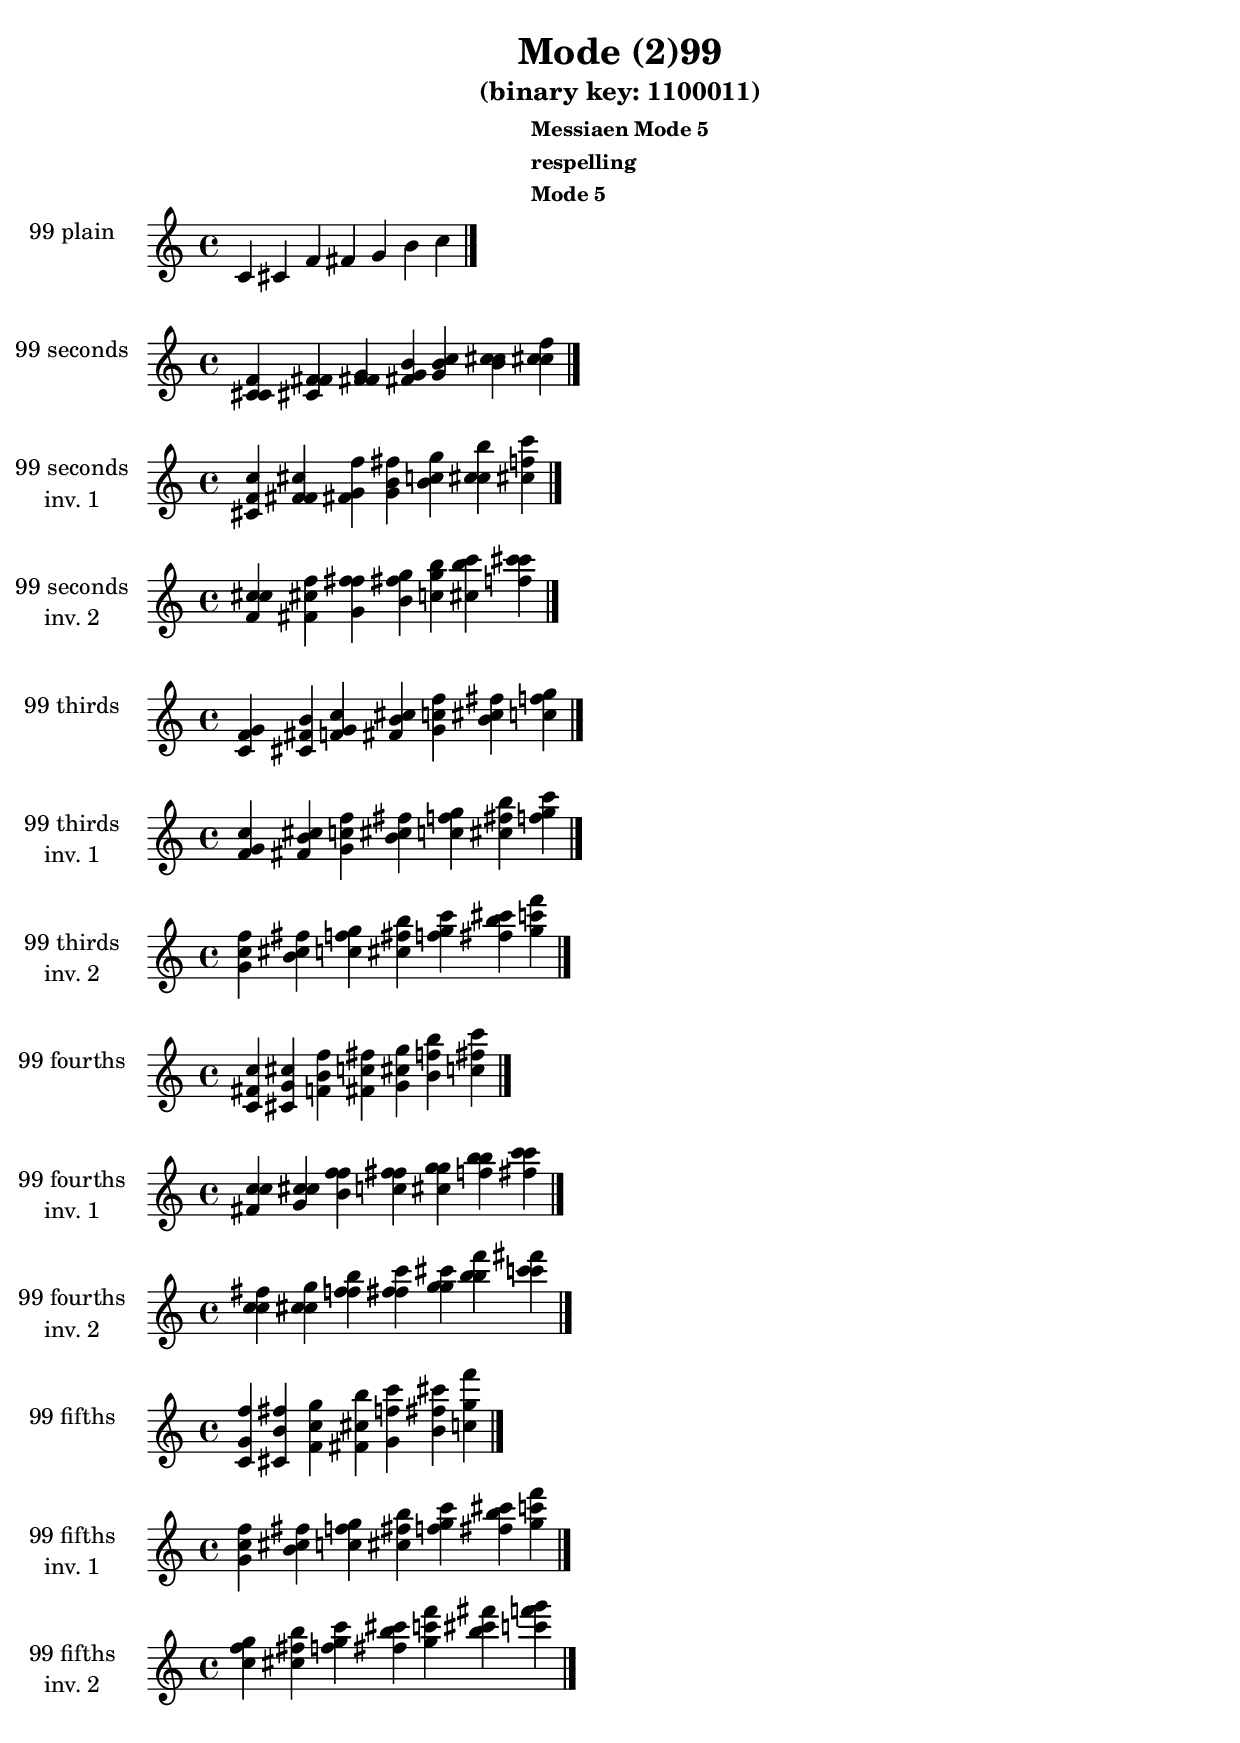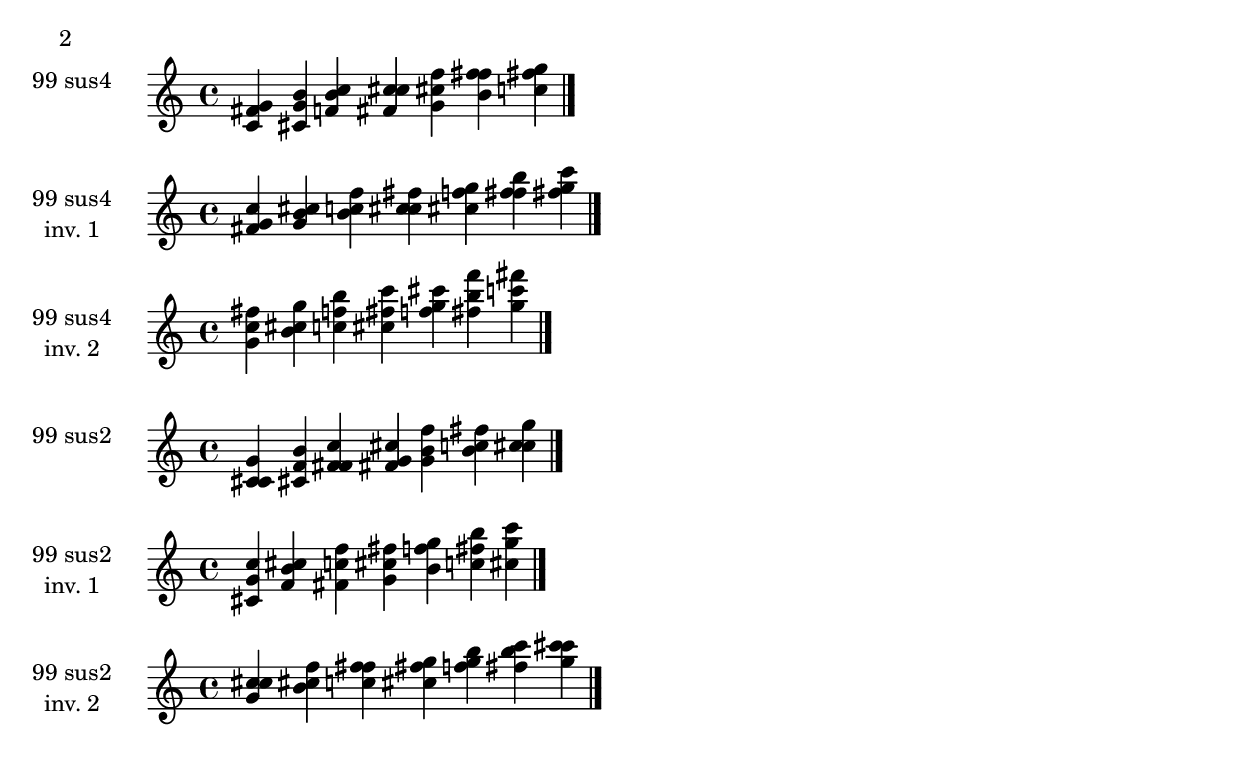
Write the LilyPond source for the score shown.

\version "2.19.0"

\header {
  title = "Mode (2)99"
  subtitle = "(binary key: 1100011)"
  subsubtitle =  \markup { \left-align \column {
      "Messiaen Mode 5"
      "respelling"
      "Mode 5"
    }
  }
 %% Remove default LilyPond tagline
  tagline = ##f
}

\paper {
  #(set-paper-size "a4")
}

global = {
  \key c \major
  \time 4/4
  \tempo 4=100
}

\book {
  \score {
    \new Staff \with {
      instrumentName =  \markup { \column {
         \hcenter-in #14 \line { 99 plain }
         \hcenter-in #14 \line {  } } }
      midiInstrument = "oboe"
    } { \accidentalStyle "default"
        \cadenzaOn c' cis' f' fis' g' b' c''  \cadenzaOff \bar "|." }
    \layout { }
  }
  \score {
    \new Staff \with {
      instrumentName =  \markup { \column {
         \hcenter-in #14 \line { 99 seconds }
         \hcenter-in #14 \line {  } } }
      midiInstrument = "oboe"
    } { \accidentalStyle "default"
        \cadenzaOn <c' cis' f'> <cis' f' fis'> <f' fis' g'> <fis' g' b'> <g' b' c''> <b' c'' cis''> <c'' cis'' f''>  \cadenzaOff \bar "|." }
    \layout { }
  }
  \score {
    \new Staff \with {
      instrumentName =  \markup { \column {
         \hcenter-in #14 \line { 99 seconds }
         \hcenter-in #14 \line { inv. 1 } } }
      midiInstrument = "oboe"
    } { \accidentalStyle "default"
        \cadenzaOn <cis' f' c''> <f' fis' cis''> <fis' g' f''> <g' b' fis''> <b' c'' g''> <c'' cis'' b''> <cis'' f'' c'''>  \cadenzaOff \bar "|." }
    \layout { }
  }
  \score {
    \new Staff \with {
      instrumentName =  \markup { \column {
         \hcenter-in #14 \line { 99 seconds }
         \hcenter-in #14 \line { inv. 2 } } }
      midiInstrument = "oboe"
    } { \accidentalStyle "default"
        \cadenzaOn <f' c'' cis''> <fis' cis'' f''> <g' f'' fis''> <b' fis'' g''> <c'' g'' b''> <cis'' b'' c'''> <f'' c''' cis'''>  \cadenzaOff \bar "|." }
    \layout { }
  }
  \score {
    \new Staff \with {
      instrumentName =  \markup { \column {
         \hcenter-in #14 \line { 99 thirds }
         \hcenter-in #14 \line {  } } }
      midiInstrument = "oboe"
    } { \accidentalStyle "default"
        \cadenzaOn <c' f' g'> <cis' fis' b'> <f' g' c''> <fis' b' cis''> <g' c'' f''> <b' cis'' fis''> <c'' f'' g''>  \cadenzaOff \bar "|." }
    \layout { }
  }
  \score {
    \new Staff \with {
      instrumentName =  \markup { \column {
         \hcenter-in #14 \line { 99 thirds }
         \hcenter-in #14 \line { inv. 1 } } }
      midiInstrument = "oboe"
    } { \accidentalStyle "default"
        \cadenzaOn <f' g' c''> <fis' b' cis''> <g' c'' f''> <b' cis'' fis''> <c'' f'' g''> <cis'' fis'' b''> <f'' g'' c'''>  \cadenzaOff \bar "|." }
    \layout { }
  }
  \score {
    \new Staff \with {
      instrumentName =  \markup { \column {
         \hcenter-in #14 \line { 99 thirds }
         \hcenter-in #14 \line { inv. 2 } } }
      midiInstrument = "oboe"
    } { \accidentalStyle "default"
        \cadenzaOn <g' c'' f''> <b' cis'' fis''> <c'' f'' g''> <cis'' fis'' b''> <f'' g'' c'''> <fis'' b'' cis'''> <g'' c''' f'''>  \cadenzaOff \bar "|." }
    \layout { }
  }
  \score {
    \new Staff \with {
      instrumentName =  \markup { \column {
         \hcenter-in #14 \line { 99 fourths }
         \hcenter-in #14 \line {  } } }
      midiInstrument = "oboe"
    } { \accidentalStyle "default"
        \cadenzaOn <c' fis' c''> <cis' g' cis''> <f' b' f''> <fis' c'' fis''> <g' cis'' g''> <b' f'' b''> <c'' fis'' c'''>  \cadenzaOff \bar "|." }
    \layout { }
  }
  \score {
    \new Staff \with {
      instrumentName =  \markup { \column {
         \hcenter-in #14 \line { 99 fourths }
         \hcenter-in #14 \line { inv. 1 } } }
      midiInstrument = "oboe"
    } { \accidentalStyle "default"
        \cadenzaOn <fis' c'' c''> <g' cis'' cis''> <b' f'' f''> <c'' fis'' fis''> <cis'' g'' g''> <f'' b'' b''> <fis'' c''' c'''>  \cadenzaOff \bar "|." }
    \layout { }
  }
  \score {
    \new Staff \with {
      instrumentName =  \markup { \column {
         \hcenter-in #14 \line { 99 fourths }
         \hcenter-in #14 \line { inv. 2 } } }
      midiInstrument = "oboe"
    } { \accidentalStyle "default"
        \cadenzaOn <c'' c'' fis''> <cis'' cis'' g''> <f'' f'' b''> <fis'' fis'' c'''> <g'' g'' cis'''> <b'' b'' f'''> <c''' c''' fis'''>  \cadenzaOff \bar "|." }
    \layout { }
  }
  \score {
    \new Staff \with {
      instrumentName =  \markup { \column {
         \hcenter-in #14 \line { 99 fifths }
         \hcenter-in #14 \line {  } } }
      midiInstrument = "oboe"
    } { \accidentalStyle "default"
        \cadenzaOn <c' g' f''> <cis' b' fis''> <f' c'' g''> <fis' cis'' b''> <g' f'' c'''> <b' fis'' cis'''> <c'' g'' f'''>  \cadenzaOff \bar "|." }
    \layout { }
  }
  \score {
    \new Staff \with {
      instrumentName =  \markup { \column {
         \hcenter-in #14 \line { 99 fifths }
         \hcenter-in #14 \line { inv. 1 } } }
      midiInstrument = "oboe"
    } { \accidentalStyle "default"
        \cadenzaOn <g' f'' c''> <b' fis'' cis''> <c'' g'' f''> <cis'' b'' fis''> <f'' c''' g''> <fis'' cis''' b''> <g'' f''' c'''>  \cadenzaOff \bar "|." }
    \layout { }
  }
  \score {
    \new Staff \with {
      instrumentName =  \markup { \column {
         \hcenter-in #14 \line { 99 fifths }
         \hcenter-in #14 \line { inv. 2 } } }
      midiInstrument = "oboe"
    } { \accidentalStyle "default"
        \cadenzaOn <f'' c'' g''> <fis'' cis'' b''> <g'' f'' c'''> <b'' fis'' cis'''> <c''' g'' f'''> <cis''' b'' fis'''> <f''' c''' g'''>  \cadenzaOff \bar "|." }
    \layout { }
  }
  \score {
    \new Staff \with {
      instrumentName =  \markup { \column {
         \hcenter-in #14 \line { 99 sus4 }
         \hcenter-in #14 \line {  } } }
      midiInstrument = "oboe"
    } { \accidentalStyle "default"
        \cadenzaOn <c' fis' g'> <cis' g' b'> <f' b' c''> <fis' c'' cis''> <g' cis'' f''> <b' f'' fis''> <c'' fis'' g''>  \cadenzaOff \bar "|." }
    \layout { }
  }
  \score {
    \new Staff \with {
      instrumentName =  \markup { \column {
         \hcenter-in #14 \line { 99 sus4 }
         \hcenter-in #14 \line { inv. 1 } } }
      midiInstrument = "oboe"
    } { \accidentalStyle "default"
        \cadenzaOn <fis' g' c''> <g' b' cis''> <b' c'' f''> <c'' cis'' fis''> <cis'' f'' g''> <f'' fis'' b''> <fis'' g'' c'''>  \cadenzaOff \bar "|." }
    \layout { }
  }
  \score {
    \new Staff \with {
      instrumentName =  \markup { \column {
         \hcenter-in #14 \line { 99 sus4 }
         \hcenter-in #14 \line { inv. 2 } } }
      midiInstrument = "oboe"
    } { \accidentalStyle "default"
        \cadenzaOn <g' c'' fis''> <b' cis'' g''> <c'' f'' b''> <cis'' fis'' c'''> <f'' g'' cis'''> <fis'' b'' f'''> <g'' c''' fis'''>  \cadenzaOff \bar "|." }
    \layout { }
  }
  \score {
    \new Staff \with {
      instrumentName =  \markup { \column {
         \hcenter-in #14 \line { 99 sus2 }
         \hcenter-in #14 \line {  } } }
      midiInstrument = "oboe"
    } { \accidentalStyle "default"
        \cadenzaOn <c' cis' g'> <cis' f' b'> <f' fis' c''> <fis' g' cis''> <g' b' f''> <b' c'' fis''> <c'' cis'' g''>  \cadenzaOff \bar "|." }
    \layout { }
  }
  \score {
    \new Staff \with {
      instrumentName =  \markup { \column {
         \hcenter-in #14 \line { 99 sus2 }
         \hcenter-in #14 \line { inv. 1 } } }
      midiInstrument = "oboe"
    } { \accidentalStyle "default"
        \cadenzaOn <cis' g' c''> <f' b' cis''> <fis' c'' f''> <g' cis'' fis''> <b' f'' g''> <c'' fis'' b''> <cis'' g'' c'''>  \cadenzaOff \bar "|." }
    \layout { }
  }
  \score {
    \new Staff \with {
      instrumentName =  \markup { \column {
         \hcenter-in #14 \line { 99 sus2 }
         \hcenter-in #14 \line { inv. 2 } } }
      midiInstrument = "oboe"
    } { \accidentalStyle "default"
        \cadenzaOn <g' c'' cis''> <b' cis'' f''> <c'' f'' fis''> <cis'' fis'' g''> <f'' g'' b''> <fis'' b'' c'''> <g'' c''' cis'''>  \cadenzaOff \bar "|." }
    \layout { }
  }
}

\book {
  \bookOutputSuffix "plain_"
  \score {
    \new Staff \with {
      instrumentName =  \markup { \column {
         \hcenter-in #14 \line { 99 plain }
         \hcenter-in #14 \line {  } } }
      midiInstrument = "oboe"
    } { \accidentalStyle "default"
        \cadenzaOn c' cis' f' fis' g' b' c''  \cadenzaOff \bar "|." }
    \midi { }
  }
}
\book {
  \bookOutputSuffix "seconds_"
  \score {
    \new Staff \with {
      instrumentName =  \markup { \column {
         \hcenter-in #14 \line { 99 seconds }
         \hcenter-in #14 \line {  } } }
      midiInstrument = "oboe"
    } { \accidentalStyle "default"
        \cadenzaOn <c' cis' f'> <cis' f' fis'> <f' fis' g'> <fis' g' b'> <g' b' c''> <b' c'' cis''> <c'' cis'' f''>  \cadenzaOff \bar "|." }
    \midi { }
  }
}
\book {
  \bookOutputSuffix "seconds_inv. 1"
  \score {
    \new Staff \with {
      instrumentName =  \markup { \column {
         \hcenter-in #14 \line { 99 seconds }
         \hcenter-in #14 \line { inv. 1 } } }
      midiInstrument = "oboe"
    } { \accidentalStyle "default"
        \cadenzaOn <cis' f' c''> <f' fis' cis''> <fis' g' f''> <g' b' fis''> <b' c'' g''> <c'' cis'' b''> <cis'' f'' c'''>  \cadenzaOff \bar "|." }
    \midi { }
  }
}
\book {
  \bookOutputSuffix "seconds_inv. 2"
  \score {
    \new Staff \with {
      instrumentName =  \markup { \column {
         \hcenter-in #14 \line { 99 seconds }
         \hcenter-in #14 \line { inv. 2 } } }
      midiInstrument = "oboe"
    } { \accidentalStyle "default"
        \cadenzaOn <f' c'' cis''> <fis' cis'' f''> <g' f'' fis''> <b' fis'' g''> <c'' g'' b''> <cis'' b'' c'''> <f'' c''' cis'''>  \cadenzaOff \bar "|." }
    \midi { }
  }
}
\book {
  \bookOutputSuffix "thirds_"
  \score {
    \new Staff \with {
      instrumentName =  \markup { \column {
         \hcenter-in #14 \line { 99 thirds }
         \hcenter-in #14 \line {  } } }
      midiInstrument = "oboe"
    } { \accidentalStyle "default"
        \cadenzaOn <c' f' g'> <cis' fis' b'> <f' g' c''> <fis' b' cis''> <g' c'' f''> <b' cis'' fis''> <c'' f'' g''>  \cadenzaOff \bar "|." }
    \midi { }
  }
}
\book {
  \bookOutputSuffix "thirds_inv. 1"
  \score {
    \new Staff \with {
      instrumentName =  \markup { \column {
         \hcenter-in #14 \line { 99 thirds }
         \hcenter-in #14 \line { inv. 1 } } }
      midiInstrument = "oboe"
    } { \accidentalStyle "default"
        \cadenzaOn <f' g' c''> <fis' b' cis''> <g' c'' f''> <b' cis'' fis''> <c'' f'' g''> <cis'' fis'' b''> <f'' g'' c'''>  \cadenzaOff \bar "|." }
    \midi { }
  }
}
\book {
  \bookOutputSuffix "thirds_inv. 2"
  \score {
    \new Staff \with {
      instrumentName =  \markup { \column {
         \hcenter-in #14 \line { 99 thirds }
         \hcenter-in #14 \line { inv. 2 } } }
      midiInstrument = "oboe"
    } { \accidentalStyle "default"
        \cadenzaOn <g' c'' f''> <b' cis'' fis''> <c'' f'' g''> <cis'' fis'' b''> <f'' g'' c'''> <fis'' b'' cis'''> <g'' c''' f'''>  \cadenzaOff \bar "|." }
    \midi { }
  }
}
\book {
  \bookOutputSuffix "fourths_"
  \score {
    \new Staff \with {
      instrumentName =  \markup { \column {
         \hcenter-in #14 \line { 99 fourths }
         \hcenter-in #14 \line {  } } }
      midiInstrument = "oboe"
    } { \accidentalStyle "default"
        \cadenzaOn <c' fis' c''> <cis' g' cis''> <f' b' f''> <fis' c'' fis''> <g' cis'' g''> <b' f'' b''> <c'' fis'' c'''>  \cadenzaOff \bar "|." }
    \midi { }
  }
}
\book {
  \bookOutputSuffix "fourths_inv. 1"
  \score {
    \new Staff \with {
      instrumentName =  \markup { \column {
         \hcenter-in #14 \line { 99 fourths }
         \hcenter-in #14 \line { inv. 1 } } }
      midiInstrument = "oboe"
    } { \accidentalStyle "default"
        \cadenzaOn <fis' c'' c''> <g' cis'' cis''> <b' f'' f''> <c'' fis'' fis''> <cis'' g'' g''> <f'' b'' b''> <fis'' c''' c'''>  \cadenzaOff \bar "|." }
    \midi { }
  }
}
\book {
  \bookOutputSuffix "fourths_inv. 2"
  \score {
    \new Staff \with {
      instrumentName =  \markup { \column {
         \hcenter-in #14 \line { 99 fourths }
         \hcenter-in #14 \line { inv. 2 } } }
      midiInstrument = "oboe"
    } { \accidentalStyle "default"
        \cadenzaOn <c'' c'' fis''> <cis'' cis'' g''> <f'' f'' b''> <fis'' fis'' c'''> <g'' g'' cis'''> <b'' b'' f'''> <c''' c''' fis'''>  \cadenzaOff \bar "|." }
    \midi { }
  }
}
\book {
  \bookOutputSuffix "fifths_"
  \score {
    \new Staff \with {
      instrumentName =  \markup { \column {
         \hcenter-in #14 \line { 99 fifths }
         \hcenter-in #14 \line {  } } }
      midiInstrument = "oboe"
    } { \accidentalStyle "default"
        \cadenzaOn <c' g' f''> <cis' b' fis''> <f' c'' g''> <fis' cis'' b''> <g' f'' c'''> <b' fis'' cis'''> <c'' g'' f'''>  \cadenzaOff \bar "|." }
    \midi { }
  }
}
\book {
  \bookOutputSuffix "fifths_inv. 1"
  \score {
    \new Staff \with {
      instrumentName =  \markup { \column {
         \hcenter-in #14 \line { 99 fifths }
         \hcenter-in #14 \line { inv. 1 } } }
      midiInstrument = "oboe"
    } { \accidentalStyle "default"
        \cadenzaOn <g' f'' c''> <b' fis'' cis''> <c'' g'' f''> <cis'' b'' fis''> <f'' c''' g''> <fis'' cis''' b''> <g'' f''' c'''>  \cadenzaOff \bar "|." }
    \midi { }
  }
}
\book {
  \bookOutputSuffix "fifths_inv. 2"
  \score {
    \new Staff \with {
      instrumentName =  \markup { \column {
         \hcenter-in #14 \line { 99 fifths }
         \hcenter-in #14 \line { inv. 2 } } }
      midiInstrument = "oboe"
    } { \accidentalStyle "default"
        \cadenzaOn <f'' c'' g''> <fis'' cis'' b''> <g'' f'' c'''> <b'' fis'' cis'''> <c''' g'' f'''> <cis''' b'' fis'''> <f''' c''' g'''>  \cadenzaOff \bar "|." }
    \midi { }
  }
}
\book {
  \bookOutputSuffix "sus4_"
  \score {
    \new Staff \with {
      instrumentName =  \markup { \column {
         \hcenter-in #14 \line { 99 sus4 }
         \hcenter-in #14 \line {  } } }
      midiInstrument = "oboe"
    } { \accidentalStyle "default"
        \cadenzaOn <c' fis' g'> <cis' g' b'> <f' b' c''> <fis' c'' cis''> <g' cis'' f''> <b' f'' fis''> <c'' fis'' g''>  \cadenzaOff \bar "|." }
    \midi { }
  }
}
\book {
  \bookOutputSuffix "sus4_inv. 1"
  \score {
    \new Staff \with {
      instrumentName =  \markup { \column {
         \hcenter-in #14 \line { 99 sus4 }
         \hcenter-in #14 \line { inv. 1 } } }
      midiInstrument = "oboe"
    } { \accidentalStyle "default"
        \cadenzaOn <fis' g' c''> <g' b' cis''> <b' c'' f''> <c'' cis'' fis''> <cis'' f'' g''> <f'' fis'' b''> <fis'' g'' c'''>  \cadenzaOff \bar "|." }
    \midi { }
  }
}
\book {
  \bookOutputSuffix "sus4_inv. 2"
  \score {
    \new Staff \with {
      instrumentName =  \markup { \column {
         \hcenter-in #14 \line { 99 sus4 }
         \hcenter-in #14 \line { inv. 2 } } }
      midiInstrument = "oboe"
    } { \accidentalStyle "default"
        \cadenzaOn <g' c'' fis''> <b' cis'' g''> <c'' f'' b''> <cis'' fis'' c'''> <f'' g'' cis'''> <fis'' b'' f'''> <g'' c''' fis'''>  \cadenzaOff \bar "|." }
    \midi { }
  }
}
\book {
  \bookOutputSuffix "sus2_"
  \score {
    \new Staff \with {
      instrumentName =  \markup { \column {
         \hcenter-in #14 \line { 99 sus2 }
         \hcenter-in #14 \line {  } } }
      midiInstrument = "oboe"
    } { \accidentalStyle "default"
        \cadenzaOn <c' cis' g'> <cis' f' b'> <f' fis' c''> <fis' g' cis''> <g' b' f''> <b' c'' fis''> <c'' cis'' g''>  \cadenzaOff \bar "|." }
    \midi { }
  }
}
\book {
  \bookOutputSuffix "sus2_inv. 1"
  \score {
    \new Staff \with {
      instrumentName =  \markup { \column {
         \hcenter-in #14 \line { 99 sus2 }
         \hcenter-in #14 \line { inv. 1 } } }
      midiInstrument = "oboe"
    } { \accidentalStyle "default"
        \cadenzaOn <cis' g' c''> <f' b' cis''> <fis' c'' f''> <g' cis'' fis''> <b' f'' g''> <c'' fis'' b''> <cis'' g'' c'''>  \cadenzaOff \bar "|." }
    \midi { }
  }
}
\book {
  \bookOutputSuffix "sus2_inv. 2"
  \score {
    \new Staff \with {
      instrumentName =  \markup { \column {
         \hcenter-in #14 \line { 99 sus2 }
         \hcenter-in #14 \line { inv. 2 } } }
      midiInstrument = "oboe"
    } { \accidentalStyle "default"
        \cadenzaOn <g' c'' cis''> <b' cis'' f''> <c'' f'' fis''> <cis'' fis'' g''> <f'' g'' b''> <fis'' b'' c'''> <g'' c''' cis'''>  \cadenzaOff \bar "|." }
    \midi { }
  }
}
